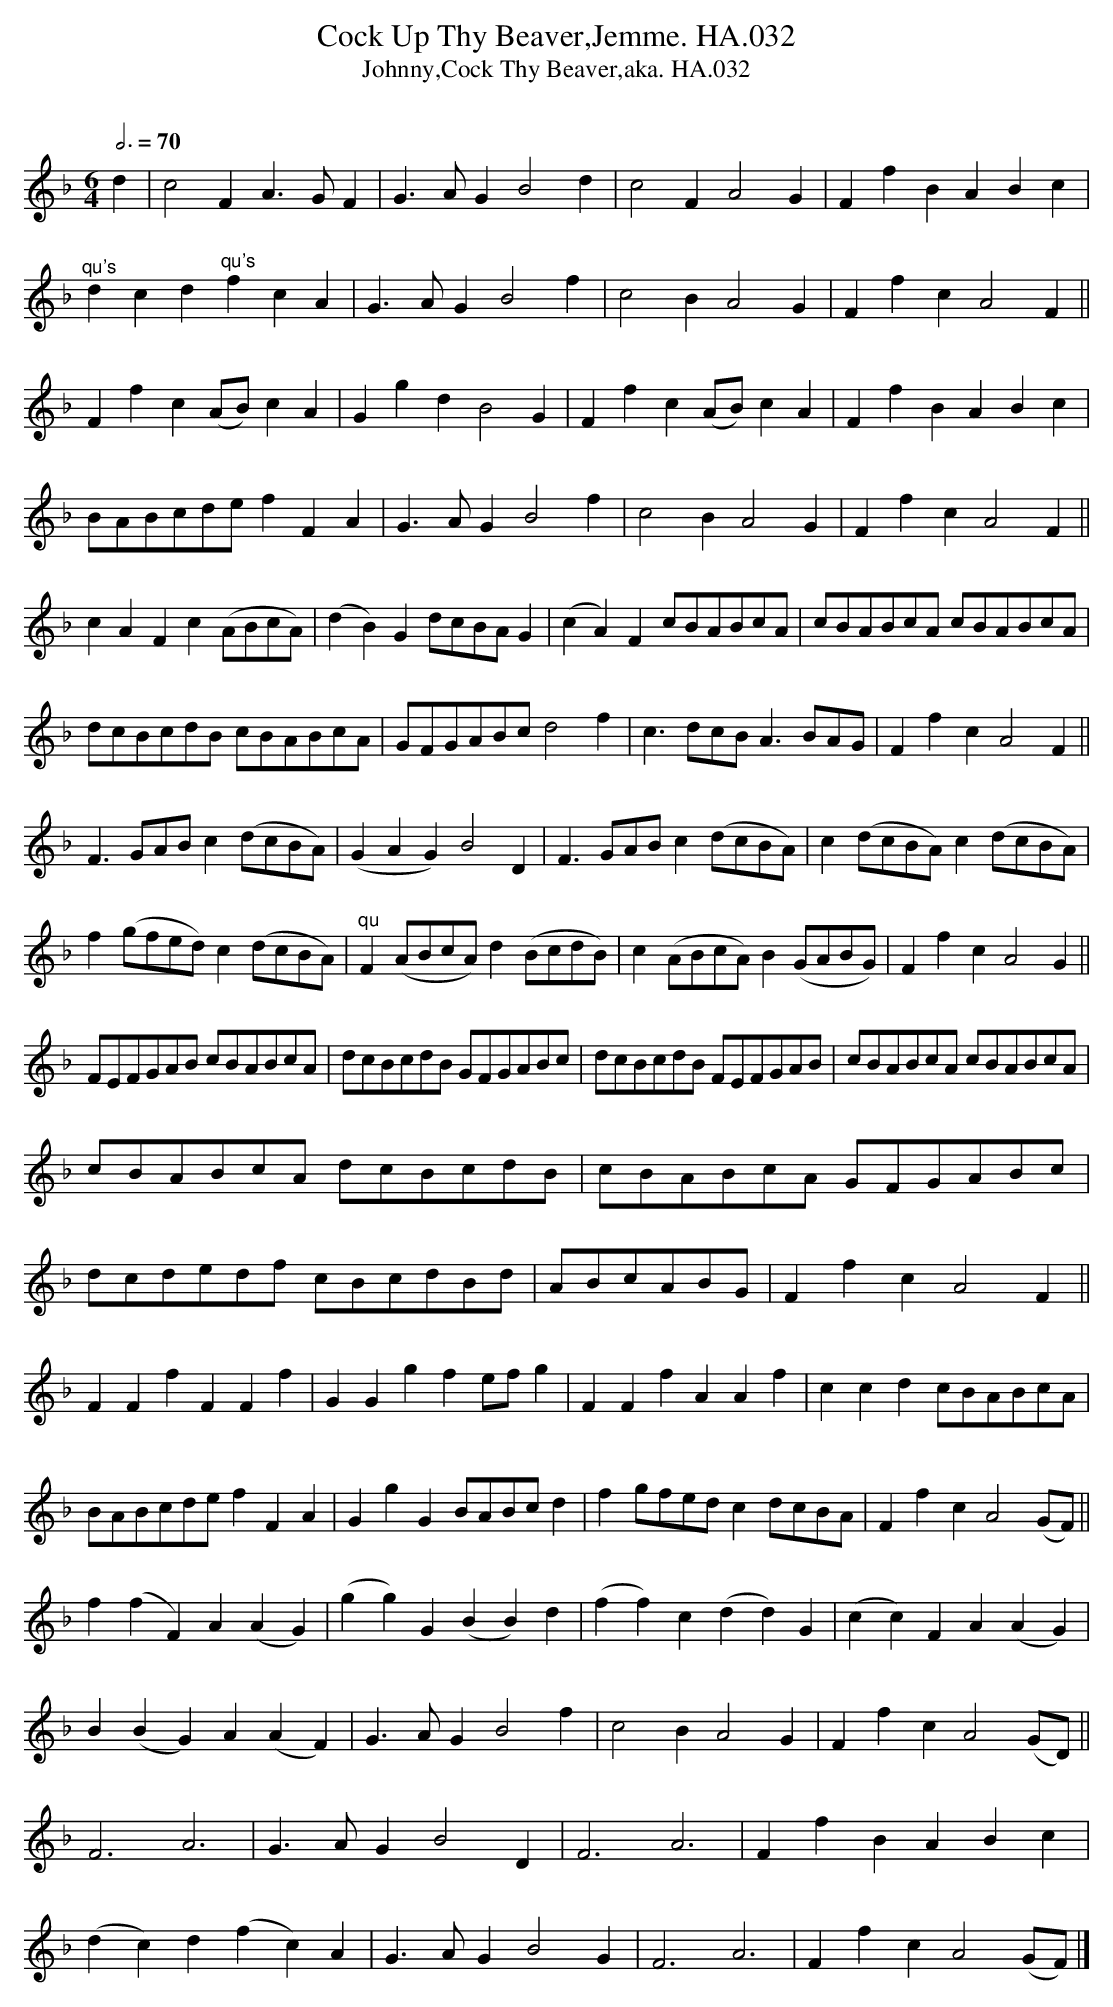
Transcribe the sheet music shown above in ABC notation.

X:1
T:Cock Up Thy Beaver,Jemme. HA.032
T:Johnny,Cock Thy Beaver,aka. HA.032
M:6/4
L:1/4
Q:3/4=70
O:
K:F
d|c2FA>GF|G>AGB2d|c2FA2G|FfBABc|
"^qu's"dcd"^qu's"fcA|G>AGB2f|c2BA2G|FfcA2F||
Ffc(A/B/)cA|GgdB2G|Ffc(A/B/)cA|FfBABc|
B/A/B/c/d/e/fFA|G>AGB2f|c2BA2G|FfcA2F||
cA Fc (A/B/c/A/)|(dB) Gd/c/B/A/G|\
(cA) Fc/B/A/B/c/A/|c/B/A/B/c/A/ c/B/A/B/c/A/ |
d/c/B/c/d/B/ c/B/A/B/c/A/|G/F/G/A/B/c/ d2f|\
c>dc/B/ A>BA/G/| Ffc A2F||
F>GA/B/ c(d/c/B/A/)|(GAG) B2D|\
F>GA/B/ c(d/c/B/A/)|c (d/c/B/A/) c (d/c/B/A/) |
f (g/f/e/d/) c (d/c/B/A/)|"^qu"F (A/B/c/A/) d (B/c/d/B/)|\
c (A/B/c/A/) B (G/A/B/G/)|Ffc A2 G||
F/E/F/G/A/B/ c/B/A/B/c/A/|d/c/B/c/d/B/ G/F/G/A/B/c/ |\
d/c/B/c/d/B/ F/E/F/G/A/B/| c/B/A/B/c/A/ c/B/A/B/c/A/ |
c/B/A/B/c/A/ d/c/B/c/d/B/ |c/B/A/B/c/A/ G/F/G/A/B/c/ |
d/c/d/e/d/f/ c/B/c/d/B/d/ |A/B/c/A/B/G/|FfcA2F||
FFf FFf|GGgfe/f/g|FFf AAf|ccd c/B/A/B/c/A/|
B/A/B/c/d/e/ fFA|GgG B/A/B/c/d|fg/f/e/d/ cd/c/B/A/ |\
Ffc A2(G/F/)||
f(fF) A(AG)|(gg)G (BB)d|(ff)c (dd)G|(cc)F A(AG)|
B(BG) A(AF)|G>AG B2f|c2B A2G|Ffc A2(G/D/)||
F3A3|G>AG B2D|F3A3|FfB ABc|
(dc)d (fc)A|G>AG B2G|F3A3|Ffc A2(G/F/)|]
